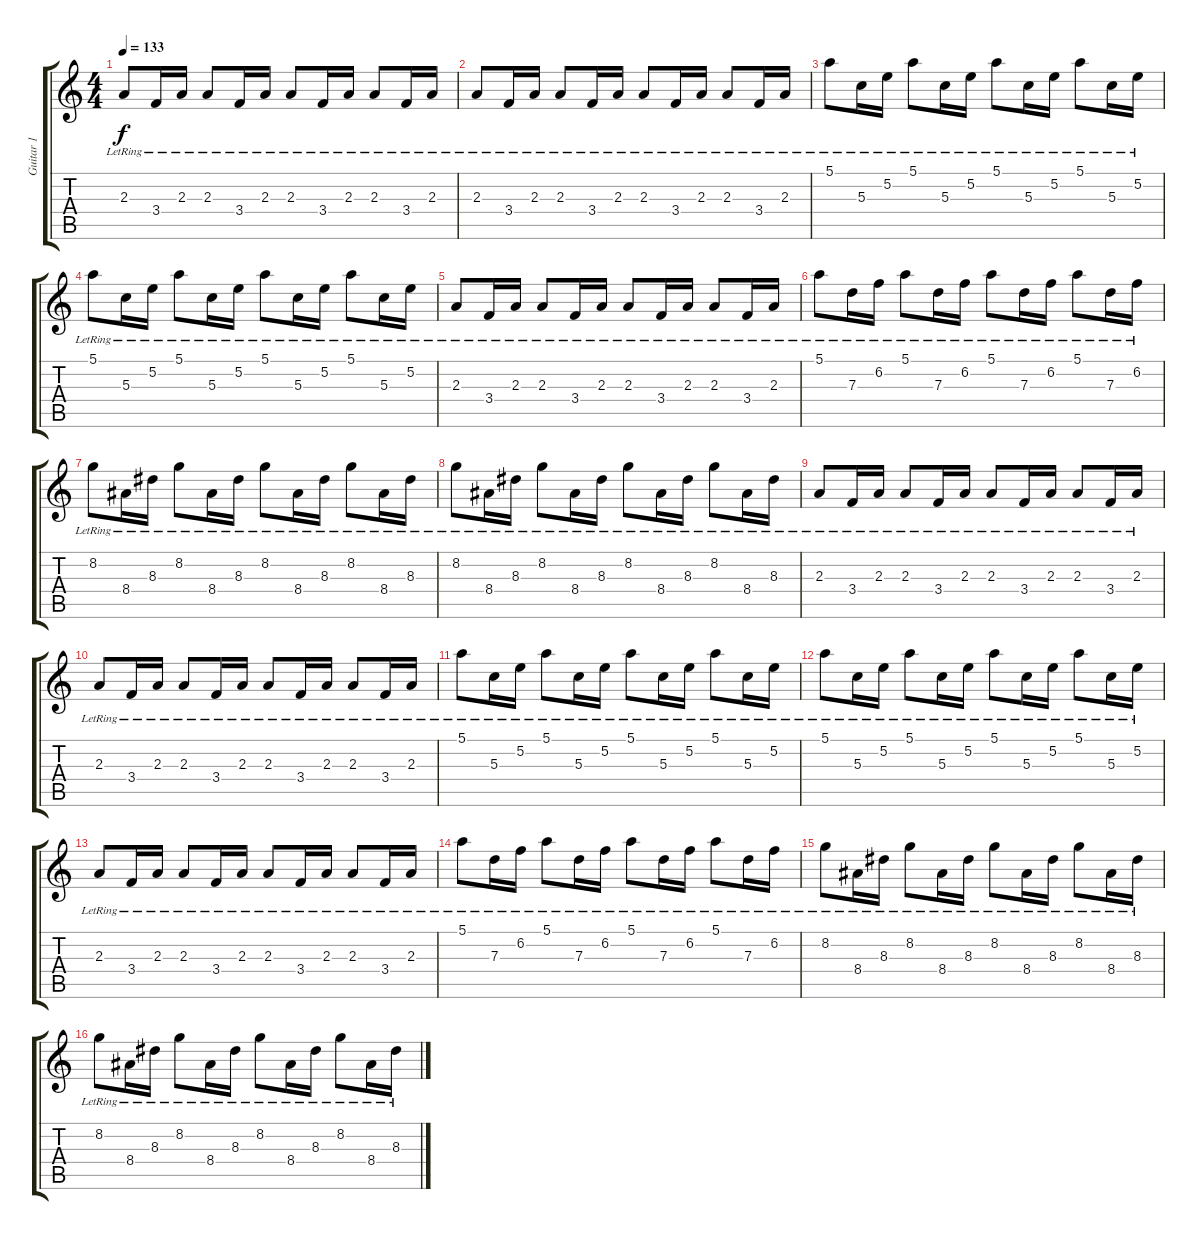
\track ("Guitar 1" "Guitar 1") {instrument acousticguitarnylon}
\staff {score tabs}
\tuning (E4 B3 G3 D3 A2 E2) {hide}
\ts (4 4)
\tempo 133
\clef g2
\ks c
2.3{lr}.8{dy f} 3.4{lr}.16 2.3{lr}.16 2.3{lr}.8 3.4{lr}.16 2.3{lr}.16 2.3{lr}.8 3.4{lr}.16 2.3{lr}.16 2.3{lr}.8 3.4{lr}.16 2.3{lr}.16 |
2.3{lr}.8 3.4{lr}.16 2.3{lr}.16 2.3{lr}.8 3.4{lr}.16 2.3{lr}.16 2.3{lr}.8 3.4{lr}.16 2.3{lr}.16 2.3{lr}.8 3.4{lr}.16 2.3{lr}.16 |
5.1{lr}.8 5.3{lr}.16 5.2{lr}.16 5.1{lr}.8 5.3{lr}.16 5.2{lr}.16 5.1{lr}.8 5.3{lr}.16 5.2{lr}.16 5.1{lr}.8 5.3{lr}.16 5.2{lr}.16 |
5.1{lr}.8 5.3{lr}.16 5.2{lr}.16 5.1{lr}.8 5.3{lr}.16 5.2{lr}.16 5.1{lr}.8 5.3{lr}.16 5.2{lr}.16 5.1{lr}.8 5.3{lr}.16 5.2{lr}.16 |
2.3{lr}.8 3.4{lr}.16 2.3{lr}.16 2.3{lr}.8 3.4{lr}.16 2.3{lr}.16 2.3{lr}.8 3.4{lr}.16 2.3{lr}.16 2.3{lr}.8 3.4{lr}.16 2.3{lr}.16 |
5.1{lr}.8 7.3{lr}.16 6.2{lr}.16 5.1{lr}.8 7.3{lr}.16 6.2{lr}.16 5.1{lr}.8 7.3{lr}.16 6.2{lr}.16 5.1{lr}.8 7.3{lr}.16 6.2{lr}.16 |
8.2{lr}.8 8.4{lr}.16 8.3{lr}.16 8.2{lr}.8 8.4{lr}.16 8.3{lr}.16 8.2{lr}.8 8.4{lr}.16 8.3{lr}.16 8.2{lr}.8 8.4{lr}.16 8.3{lr}.16 |
8.2{lr}.8 8.4{lr}.16 8.3{lr}.16 8.2{lr}.8 8.4{lr}.16 8.3{lr}.16 8.2{lr}.8 8.4{lr}.16 8.3{lr}.16 8.2{lr}.8 8.4{lr}.16 8.3{lr}.16 |
2.3{lr}.8 3.4{lr}.16 2.3{lr}.16 2.3{lr}.8 3.4{lr}.16 2.3{lr}.16 2.3{lr}.8 3.4{lr}.16 2.3{lr}.16 2.3{lr}.8 3.4{lr}.16 2.3{lr}.16 |
2.3{lr}.8 3.4{lr}.16 2.3{lr}.16 2.3{lr}.8 3.4{lr}.16 2.3{lr}.16 2.3{lr}.8 3.4{lr}.16 2.3{lr}.16 2.3{lr}.8 3.4{lr}.16 2.3{lr}.16 |
5.1{lr}.8 5.3{lr}.16 5.2{lr}.16 5.1{lr}.8 5.3{lr}.16 5.2{lr}.16 5.1{lr}.8 5.3{lr}.16 5.2{lr}.16 5.1{lr}.8 5.3{lr}.16 5.2{lr}.16 |
5.1{lr}.8 5.3{lr}.16 5.2{lr}.16 5.1{lr}.8 5.3{lr}.16 5.2{lr}.16 5.1{lr}.8 5.3{lr}.16 5.2{lr}.16 5.1{lr}.8 5.3{lr}.16 5.2{lr}.16 |
2.3{lr}.8 3.4{lr}.16 2.3{lr}.16 2.3{lr}.8 3.4{lr}.16 2.3{lr}.16 2.3{lr}.8 3.4{lr}.16 2.3{lr}.16 2.3{lr}.8 3.4{lr}.16 2.3{lr}.16 |
5.1{lr}.8 7.3{lr}.16 6.2{lr}.16 5.1{lr}.8 7.3{lr}.16 6.2{lr}.16 5.1{lr}.8 7.3{lr}.16 6.2{lr}.16 5.1{lr}.8 7.3{lr}.16 6.2{lr}.16 |
8.2{lr}.8 8.4{lr}.16 8.3{lr}.16 8.2{lr}.8 8.4{lr}.16 8.3{lr}.16 8.2{lr}.8 8.4{lr}.16 8.3{lr}.16 8.2{lr}.8 8.4{lr}.16 8.3{lr}.16 |
8.2{lr}.8 8.4{lr}.16 8.3{lr}.16 8.2{lr}.8 8.4{lr}.16 8.3{lr}.16 8.2{lr}.8 8.4{lr}.16 8.3{lr}.16 8.2{lr}.8 8.4{lr}.16 8.3{lr}.16
